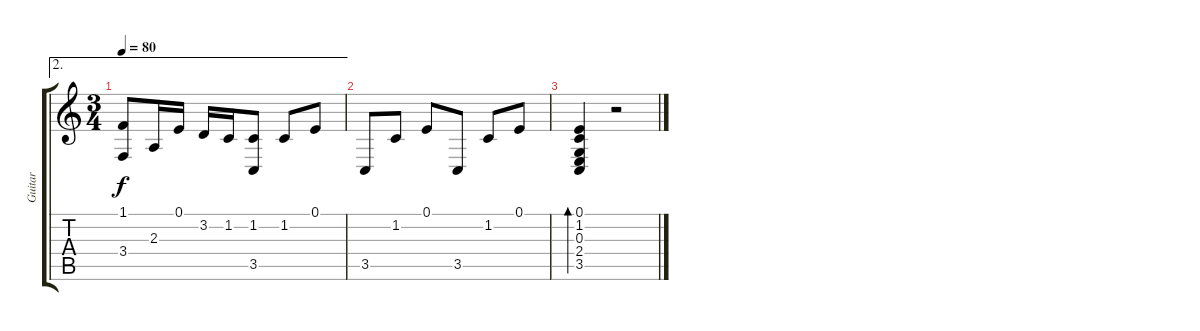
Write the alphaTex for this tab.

\track ("Guitar" "Guitar") {instrument pad1newage}
\staff {score tabs}
\tuning (E4 B3 G3 D3 A2 E2) {hide}
\ae 2
\ts (3 4)
\tempo 80
\clef g2
\ks c
(1.1 3.4).8{dy f} 2.3.16 0.1.16 3.2.16 1.2.16 (1.2 3.5).8 1.2.8 0.1.8 |
3.5.8 1.2.8 0.1.8 3.5.8 1.2.8 0.1.8 |
(0.1 1.2 0.3 2.4 3.5).4{bd 480} r.2
